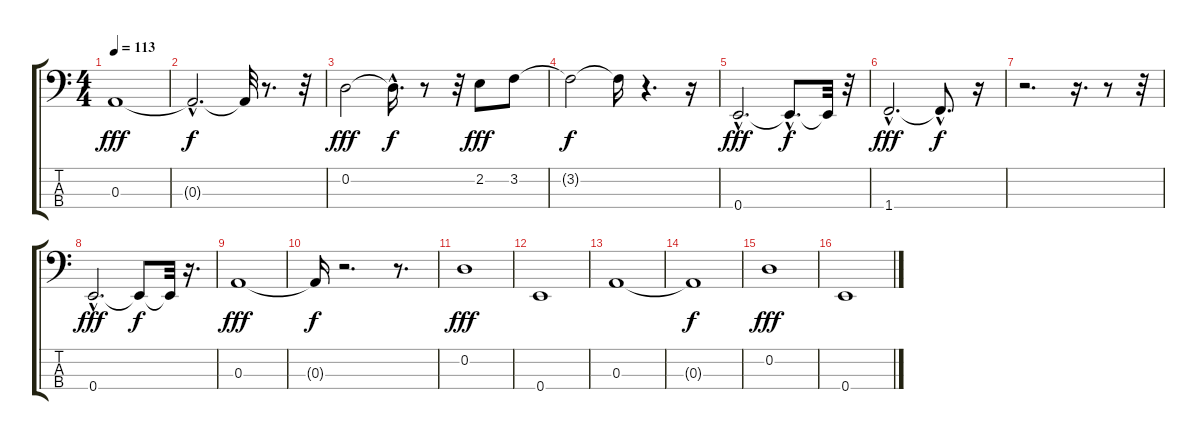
\track "" {instrument electricbassfinger}
\staff {score tabs}
\tuning (G2 D2 A1 E1) {hide}
\ts (4 4)
\tempo 113
\clef f4
\ks c
0.3.1{dy fff} |
0.3{hac t}.2{d dy f} 0.3{t}.32 r.8{d} r.32 |
0.2.2{dy fff} 0.2{hac t}.16{d dy f} r.8 r.32 2.2.8{dy fff} 3.2.8 |
3.2{t}.2{dy f} 3.2{t}.16 r.4{d} r.16 |
0.4{hac}.2{d dy fff} 0.4{hac t}.8{d dy f} 0.4{t}.32 r.32 |
1.4{hac}.2{d dy fff} 1.4{hac t}.8{d dy f} r.16 |
r.2{d} r.16{d} r.8 r.32 |
0.4{hac}.2{d dy fff} 0.4{t}.8{dy f} 0.4{t}.32 r.16{d} |
0.3.1{dy fff} |
0.3{t}.16{dy f} r.2{d} r.8{d} |
0.2.1{dy fff} |
0.4.1 |
0.3.1 |
0.3{t}.1{dy f} |
0.2.1{dy fff} |
0.4.1
